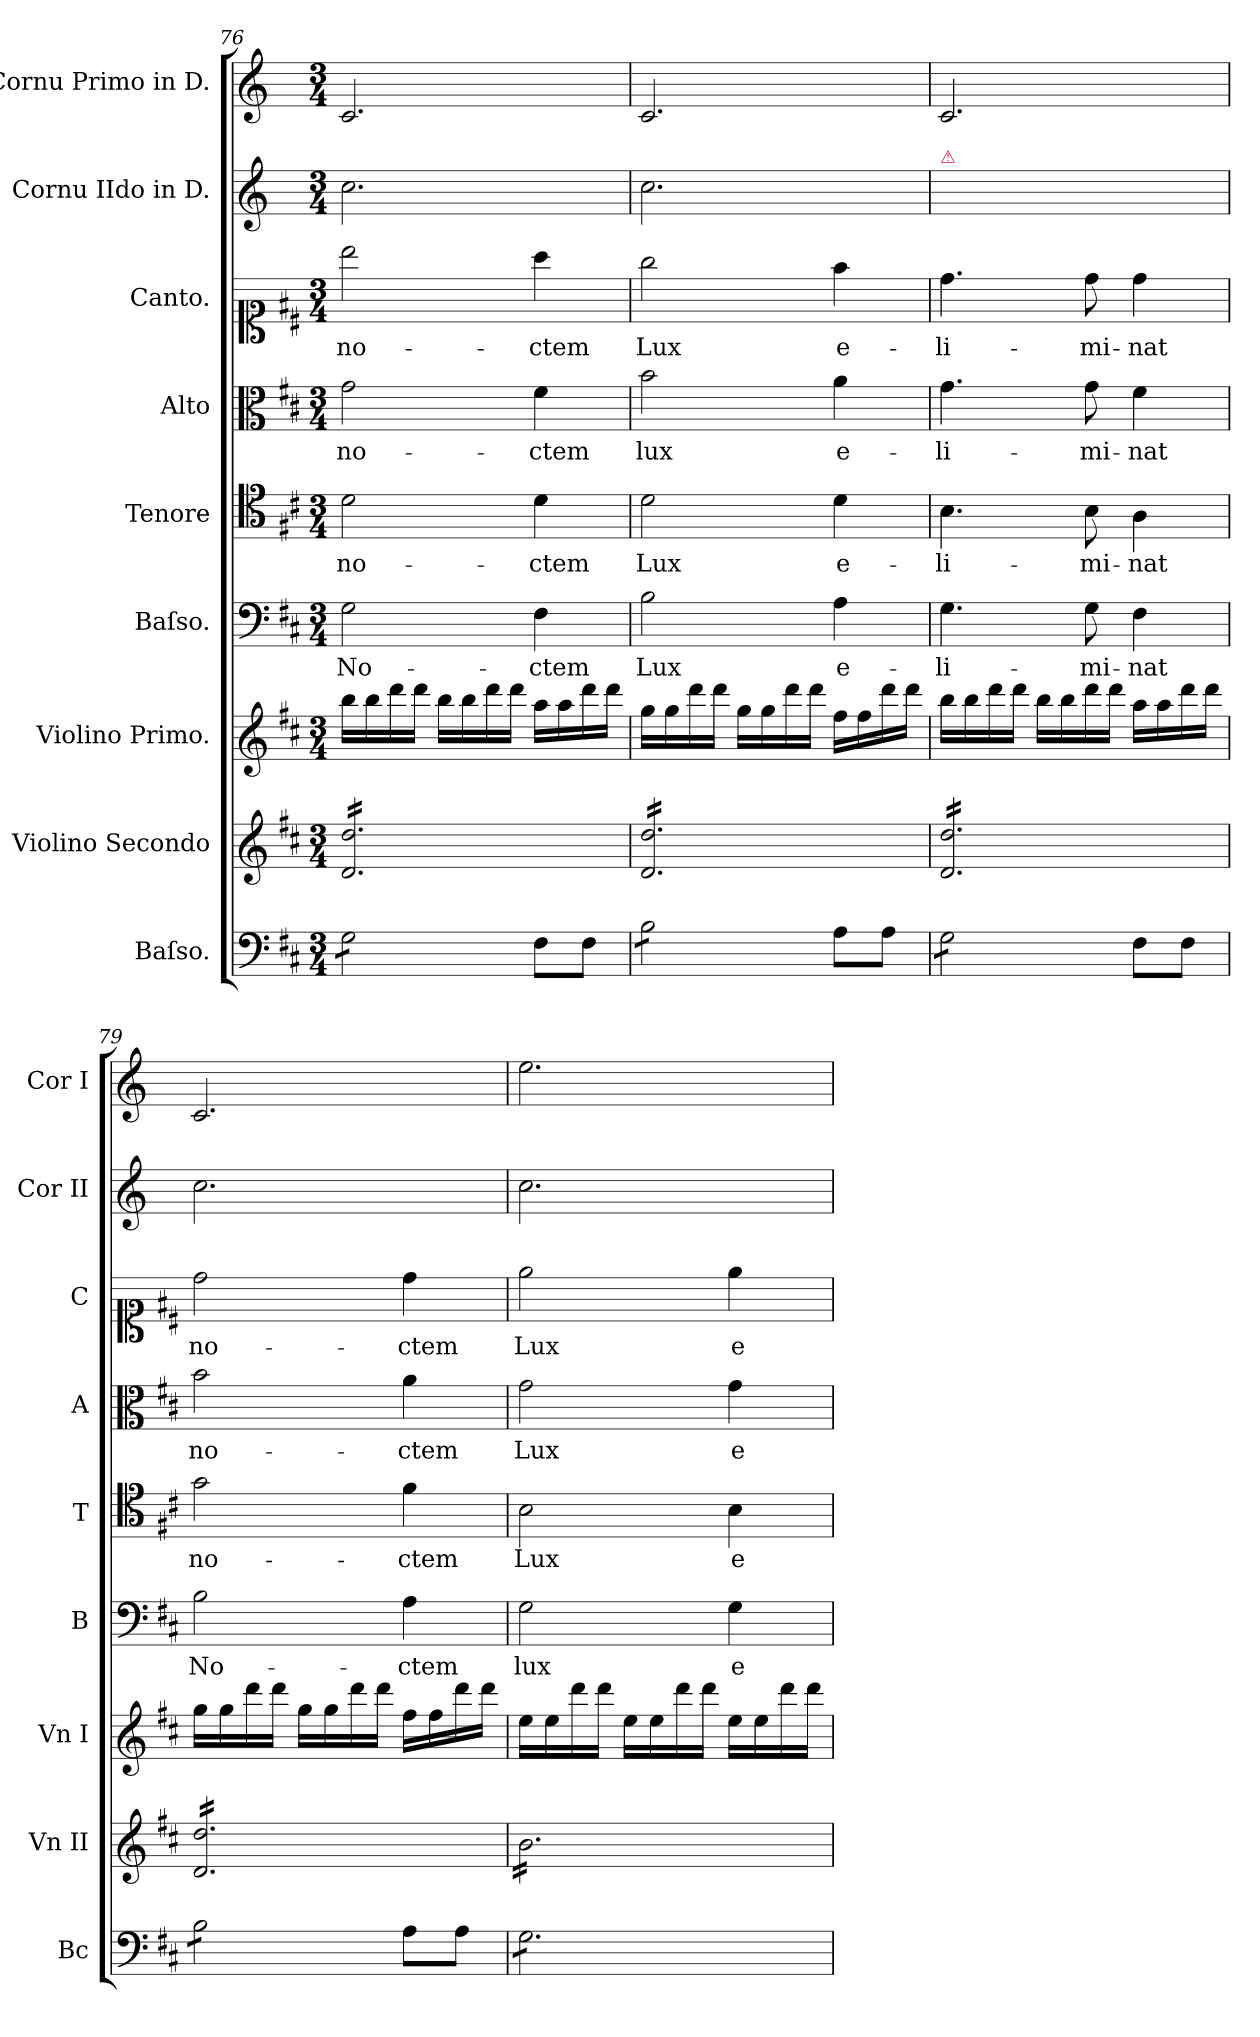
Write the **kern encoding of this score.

**kern	**kern	**kern	**kern	**text	**kern	**text	**kern	**text	**kern	**text	**kern	**kern
*part9	*part8	*part7	*part6	*part6	*part5	*part5	*part4	*part4	*part3	*part3	*part2	*part1
*staff9	*staff8	*staff7	*staff6	*staff6	*staff5	*staff5	*staff4	*staff4	*staff3	*staff3	*staff2	*staff1
*I"Baſso.	*I"Violino Secondo	*I"Violino Primo.	*I"Baſso.	*	*I"Tenore	*	*I"Alto	*	*I"Canto.	*	*I"Cornu IIdo in D.	*I"Cornu Primo in D.
*I'Bc	*I'Vn II	*I'Vn I	*I'B	*	*I'T	*	*I'A	*	*I'C	*	*I'Cor II	*I'Cor I
*clefF4	*clefG2	*clefG2	*clefF4	*	*clefC4	*	*clefC3	*	*clefC1	*	*clefG2	*clefG2
*	*	*	*	*	*	*	*	*	*	*	*ITrd-1c-2	*ITrd-1c-2
*k[f#c#]	*k[f#c#]	*k[f#c#]	*k[f#c#]	*	*k[f#c#]	*	*k[f#c#]	*	*k[f#c#]	*	*k[f#c#]	*k[f#c#]
*M3/4	*M3/4	*M3/4	*M3/4	*	*M3/4	*	*M3/4	*	*M3/4	*	*M3/4	*M3/4
=76	=76	=76	=76	=76	=76	=76	=76	=76	=76	=76	=76	=76
*tremolo	*	*	*	*	*	*	*	*	*	*	*	*
*	*tremolo	*	*	*	*	*	*	*	*	*	*	*
8G\L	16d/ 16dd/LL	16bb\LL	2G\	No-	2d\	no-	2g\	no-	2bb\	no-	2.dd\	2.d/
.	16d/ 16dd/	16bb\	.	.	.	.	.	.	.	.	.	.
8G\	16d/ 16dd/	16ddd\	.	.	.	.	.	.	.	.	.	.
.	16d/ 16dd/	16ddd\JJ	.	.	.	.	.	.	.	.	.	.
8G\	16d/ 16dd/	16bb\LL	.	.	.	.	.	.	.	.	.	.
.	16d/ 16dd/	16bb\	.	.	.	.	.	.	.	.	.	.
8G\J	16d/ 16dd/	16ddd\	.	.	.	.	.	.	.	.	.	.
*Xtremolo	*	*	*	*	*	*	*	*	*	*	*	*
.	16d/ 16dd/	16ddd\JJ	.	.	.	.	.	.	.	.	.	.
8F#\L	16d/ 16dd/	16aa\LL	4F#\	-ctem	4d\	-ctem	4f#\	-ctem	4aa\	-ctem	.	.
.	16d/ 16dd/	16aa\	.	.	.	.	.	.	.	.	.	.
8F#\J	16d/ 16dd/	16ddd\	.	.	.	.	.	.	.	.	.	.
.	16d/ 16dd/JJ	16ddd\JJ	.	.	.	.	.	.	.	.	.	.
=77	=77	=77	=77	=77	=77	=77	=77	=77	=77	=77	=77	=77
*tremolo	*	*	*	*	*	*	*	*	*	*	*	*
8B\L	16d/ 16dd/LL	16gg\LL	2B\	Lux	2d\	Lux	2b\	lux	2gg\	Lux	2.dd\	2.d/
.	16d/ 16dd/	16gg\	.	.	.	.	.	.	.	.	.	.
8B\	16d/ 16dd/	16ddd\	.	.	.	.	.	.	.	.	.	.
.	16d/ 16dd/	16ddd\JJ	.	.	.	.	.	.	.	.	.	.
8B\	16d/ 16dd/	16gg\LL	.	.	.	.	.	.	.	.	.	.
.	16d/ 16dd/	16gg\	.	.	.	.	.	.	.	.	.	.
8B\J	16d/ 16dd/	16ddd\	.	.	.	.	.	.	.	.	.	.
*Xtremolo	*	*	*	*	*	*	*	*	*	*	*	*
.	16d/ 16dd/	16ddd\JJ	.	.	.	.	.	.	.	.	.	.
8A\L	16d/ 16dd/	16ff#\LL	4A\	e-	4d\	e-	4a\	e-	4ff#\	e-	.	.
.	16d/ 16dd/	16ff#\	.	.	.	.	.	.	.	.	.	.
8A\J	16d/ 16dd/	16ddd\	.	.	.	.	.	.	.	.	.	.
.	16d/ 16dd/JJ	16ddd\JJ	.	.	.	.	.	.	.	.	.	.
=78	=78	=78	=78	=78	=78	=78	=78	=78	=78	=78	=78	=78
!	!	!	!	!	!	!	!	!	!	!	!LO:TX:a:color=crimson:t=⚠	!
*tremolo	*	*	*	*	*	*	*	*	*	*	*	*
8G\L	16d/ 16dd/LL	16bb\LL	4.G\	-li-	4.B\	-li-	4.g\	-li-	4.dd\	-li-	2.ryy	2.d/
.	16d/ 16dd/	16bb\	.	.	.	.	.	.	.	.	.	.
8G\	16d/ 16dd/	16ddd\	.	.	.	.	.	.	.	.	.	.
.	16d/ 16dd/	16ddd\JJ	.	.	.	.	.	.	.	.	.	.
8G\	16d/ 16dd/	16bb\LL	.	.	.	.	.	.	.	.	.	.
.	16d/ 16dd/	16bb\	.	.	.	.	.	.	.	.	.	.
8G\J	16d/ 16dd/	16ddd\	8G\	-mi-	8B\	-mi-	8g\	-mi-	8dd\	-mi-	.	.
*Xtremolo	*	*	*	*	*	*	*	*	*	*	*	*
.	16d/ 16dd/	16ddd\JJ	.	.	.	.	.	.	.	.	.	.
8F#\L	16d/ 16dd/	16aa\LL	4F#\	-nat	4A\	-nat	4f#\	-nat	4dd\	-nat	.	.
.	16d/ 16dd/	16aa\	.	.	.	.	.	.	.	.	.	.
8F#\J	16d/ 16dd/	16ddd\	.	.	.	.	.	.	.	.	.	.
.	16d/ 16dd/JJ	16ddd\JJ	.	.	.	.	.	.	.	.	.	.
=79	=79	=79	=79	=79	=79	=79	=79	=79	=79	=79	=79	=79
*tremolo	*	*	*	*	*	*	*	*	*	*	*	*
8B\L	16d/ 16dd/LL	16gg\LL	2B\	No-	2g\	no-	2b\	no-	2dd\	no-	2.dd\	2.d/
.	16d/ 16dd/	16gg\	.	.	.	.	.	.	.	.	.	.
8B\	16d/ 16dd/	16ddd\	.	.	.	.	.	.	.	.	.	.
.	16d/ 16dd/	16ddd\JJ	.	.	.	.	.	.	.	.	.	.
8B\	16d/ 16dd/	16gg\LL	.	.	.	.	.	.	.	.	.	.
.	16d/ 16dd/	16gg\	.	.	.	.	.	.	.	.	.	.
8B\J	16d/ 16dd/	16ddd\	.	.	.	.	.	.	.	.	.	.
*Xtremolo	*	*	*	*	*	*	*	*	*	*	*	*
.	16d/ 16dd/	16ddd\JJ	.	.	.	.	.	.	.	.	.	.
8A\L	16d/ 16dd/	16ff#\LL	4A\	-ctem	4f#\	-ctem	4a\	-ctem	4dd\	-ctem	.	.
.	16d/ 16dd/	16ff#\	.	.	.	.	.	.	.	.	.	.
8A\J	16d/ 16dd/	16ddd\	.	.	.	.	.	.	.	.	.	.
.	16d/ 16dd/JJ	16ddd\JJ	.	.	.	.	.	.	.	.	.	.
=80	=80	=80	=80	=80	=80	=80	=80	=80	=80	=80	=80	=80
*tremolo	*	*	*	*	*	*	*	*	*	*	*	*
8G\L	16b\LL	16ee\LL	2G\	lux	2B\	Lux	2g\	Lux	2ee\	Lux	2.dd\	2.ff#\
.	16b\	16ee\	.	.	.	.	.	.	.	.	.	.
8G\	16b\	16ddd\	.	.	.	.	.	.	.	.	.	.
.	16b\	16ddd\JJ	.	.	.	.	.	.	.	.	.	.
8G\	16b\	16ee\LL	.	.	.	.	.	.	.	.	.	.
.	16b\	16ee\	.	.	.	.	.	.	.	.	.	.
8G\	16b\	16ddd\	.	.	.	.	.	.	.	.	.	.
.	16b\	16ddd\JJ	.	.	.	.	.	.	.	.	.	.
8G\	16b\	16ee\LL	4G\	e-	4B\	e-	4g\	e-	4ee\	e-	.	.
.	16b\	16ee\	.	.	.	.	.	.	.	.	.	.
8G\J	16b\	16ddd\	.	.	.	.	.	.	.	.	.	.
*Xtremolo	*	*	*	*	*	*	*	*	*	*	*	*
.	16b\JJ	16ddd\JJ	.	.	.	.	.	.	.	.	.	.
*	*Xtremolo	*	*	*	*	*	*	*	*	*	*	*
=	=	=	=	=	=	=	=	=	=	=	=	=
*-	*-	*-	*-	*-	*-	*-	*-	*-	*-	*-	*-	*-
